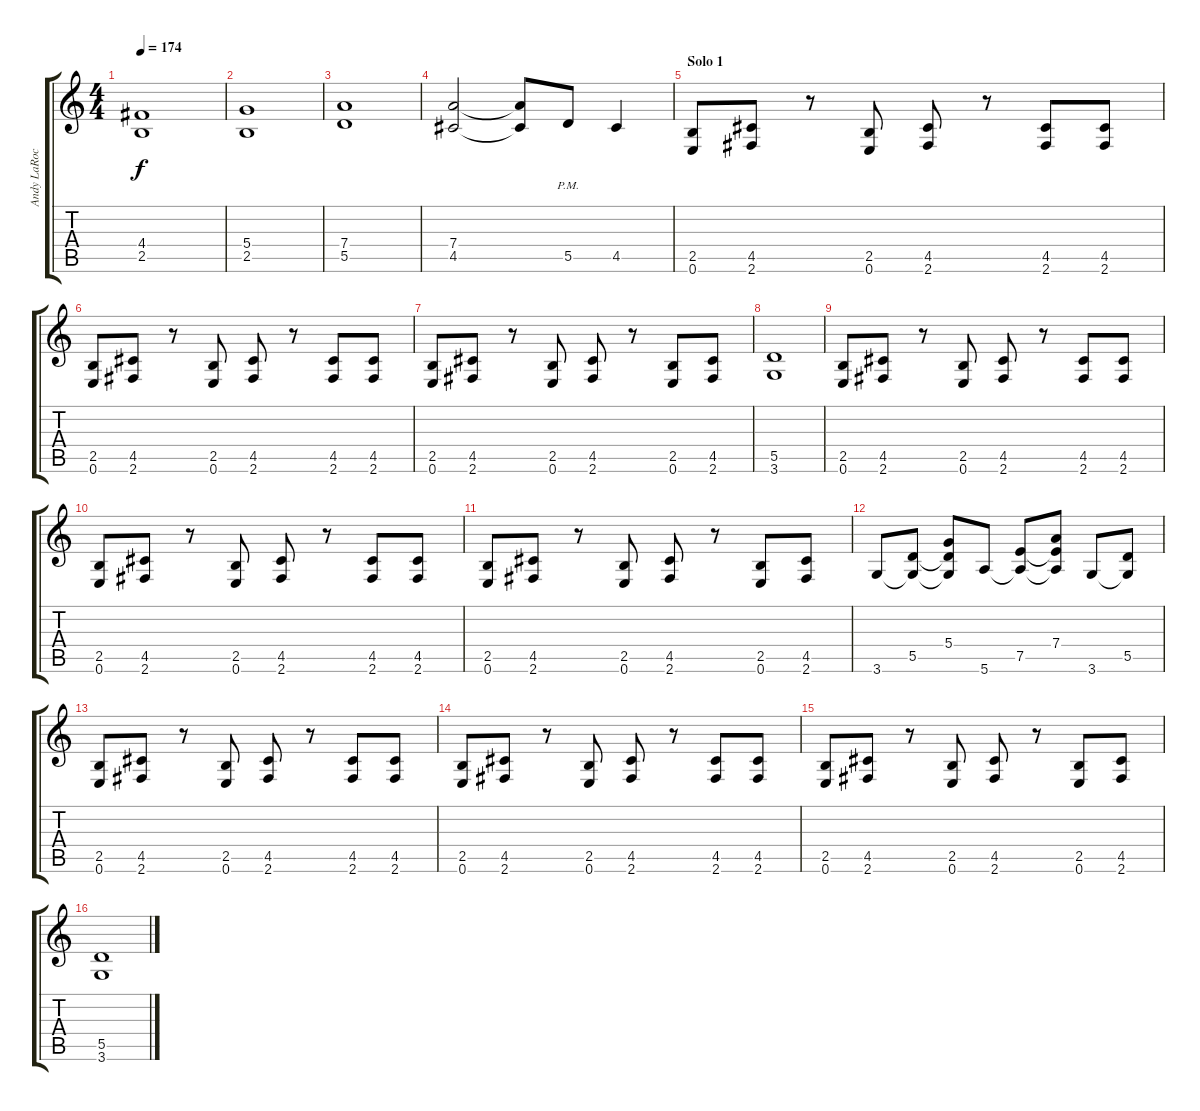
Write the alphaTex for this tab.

\track ("Andy LaRocque" "Andy LaRoc") {instrument distortionguitar}
\staff {score tabs}
\tuning (E4 B3 G3 D3 A2 E2) {hide}
\ts (4 4)
\tempo 174
\clef g2
\ks c
(4.4 2.5).1{dy f} |
(5.4 2.5).1 |
(7.4 5.5).1 |
(7.4 4.5).2 (7.4{t} 4.5{t}).8 5.5{pm}.8 4.5.4 |
\section ("" "Solo 1")
(2.5 0.6).8 (4.5 2.6).8 r.8 (2.5 0.6).8 (4.5 2.6).8 r.8 (4.5 2.6).8 (4.5 2.6).8 |
(2.5 0.6).8 (4.5 2.6).8 r.8 (2.5 0.6).8 (4.5 2.6).8 r.8 (4.5 2.6).8 (4.5 2.6).8 |
(2.5 0.6).8 (4.5 2.6).8 r.8 (2.5 0.6).8 (4.5 2.6).8 r.8 (2.5 0.6).8 (4.5 2.6).8 |
(5.5 3.6).1 |
(2.5 0.6).8 (4.5 2.6).8 r.8 (2.5 0.6).8 (4.5 2.6).8 r.8 (4.5 2.6).8 (4.5 2.6).8 |
(2.5 0.6).8 (4.5 2.6).8 r.8 (2.5 0.6).8 (4.5 2.6).8 r.8 (4.5 2.6).8 (4.5 2.6).8 |
(2.5 0.6).8 (4.5 2.6).8 r.8 (2.5 0.6).8 (4.5 2.6).8 r.8 (2.5 0.6).8 (4.5 2.6).8 |
3.6.8 (5.5 3.6{t}).8 (5.4 5.5{t} 3.6{t}).8 5.6.8 (7.5 5.6{t}).8 (7.4 7.5{t} 5.6{t}).8 3.6.8 (5.5 3.6{t}).8 |
(2.5 0.6).8 (4.5 2.6).8 r.8 (2.5 0.6).8 (4.5 2.6).8 r.8 (4.5 2.6).8 (4.5 2.6).8 |
(2.5 0.6).8 (4.5 2.6).8 r.8 (2.5 0.6).8 (4.5 2.6).8 r.8 (4.5 2.6).8 (4.5 2.6).8 |
(2.5 0.6).8 (4.5 2.6).8 r.8 (2.5 0.6).8 (4.5 2.6).8 r.8 (2.5 0.6).8 (4.5 2.6).8 |
(5.5 3.6).1
